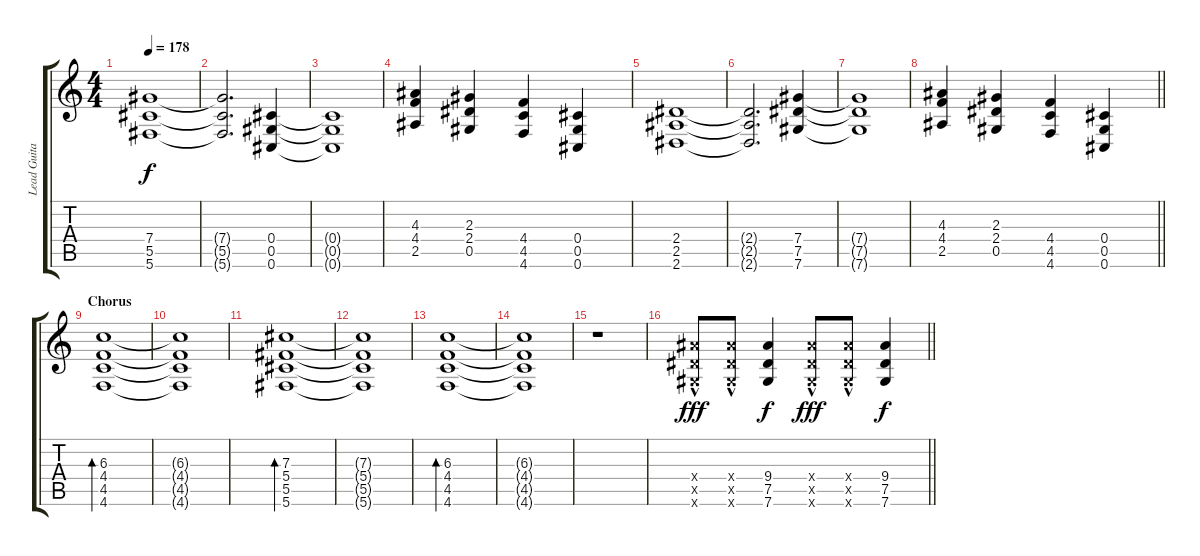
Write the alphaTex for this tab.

\track ("Lead Guitar (Barry Stock)" "Lead Guita") {instrument distortionguitar}
\staff {score tabs}
\tuning (Eb4 Bb3 Gb3 Db3 Ab2 Db2) {hide}
\ts (4 4)
\tempo 178
\clef g2
\ks c
(7.4 5.5 5.6).1{dy f} |
(7.4{t} 5.5{t} 5.6{t}).2{d} (0.4 0.5 0.6).4 |
(0.4{t} 0.5{t} 0.6{t}).1 |
(4.3 4.4 2.5).4 (2.3 2.4 0.5).4 (4.4 4.5 4.6).4 (0.4 0.5 0.6).4 |
(2.4 2.5 2.6).1 |
(2.4{t} 2.5{t} 2.6{t}).2{d} (7.4 7.5 7.6).4 |
(7.4{t} 7.5{t} 7.6{t}).1 |
\barLineRight lightlight
(4.3 4.4 2.5).4 (2.3 2.4 0.5).4 (4.4 4.5 4.6).4 (0.4 0.5 0.6).4 |
\section ("" "Chorus")
(6.3 4.4 4.5 4.6).1{bd 240 instrument electricguitarclean} |
(6.3{t} 4.4{t} 4.5{t} 4.6{t}).1 |
(7.3 5.4 5.5 5.6).1{bd 240} |
(7.3{t} 5.4{t} 5.5{t} 5.6{t}).1 |
(6.3 4.4 4.5 4.6).1{bd 240} |
(6.3{t} 4.4{t} 4.5{t} 4.6{t}).1 |
r.1 |
\barLineRight lightlight
(9.4{hac x} 7.5{hac x} 7.6{hac x}).8{dy fff instrument distortionguitar} (9.4{hac x} 7.5{hac x} 7.6{hac x}).8 (9.4 7.5 7.6).4{dy f} (9.4{hac x} 7.5{hac x} 7.6{hac x}).8{dy fff} (9.4{hac x} 7.5{hac x} 7.6{hac x}).8 (9.4 7.5 7.6).4{dy f}
